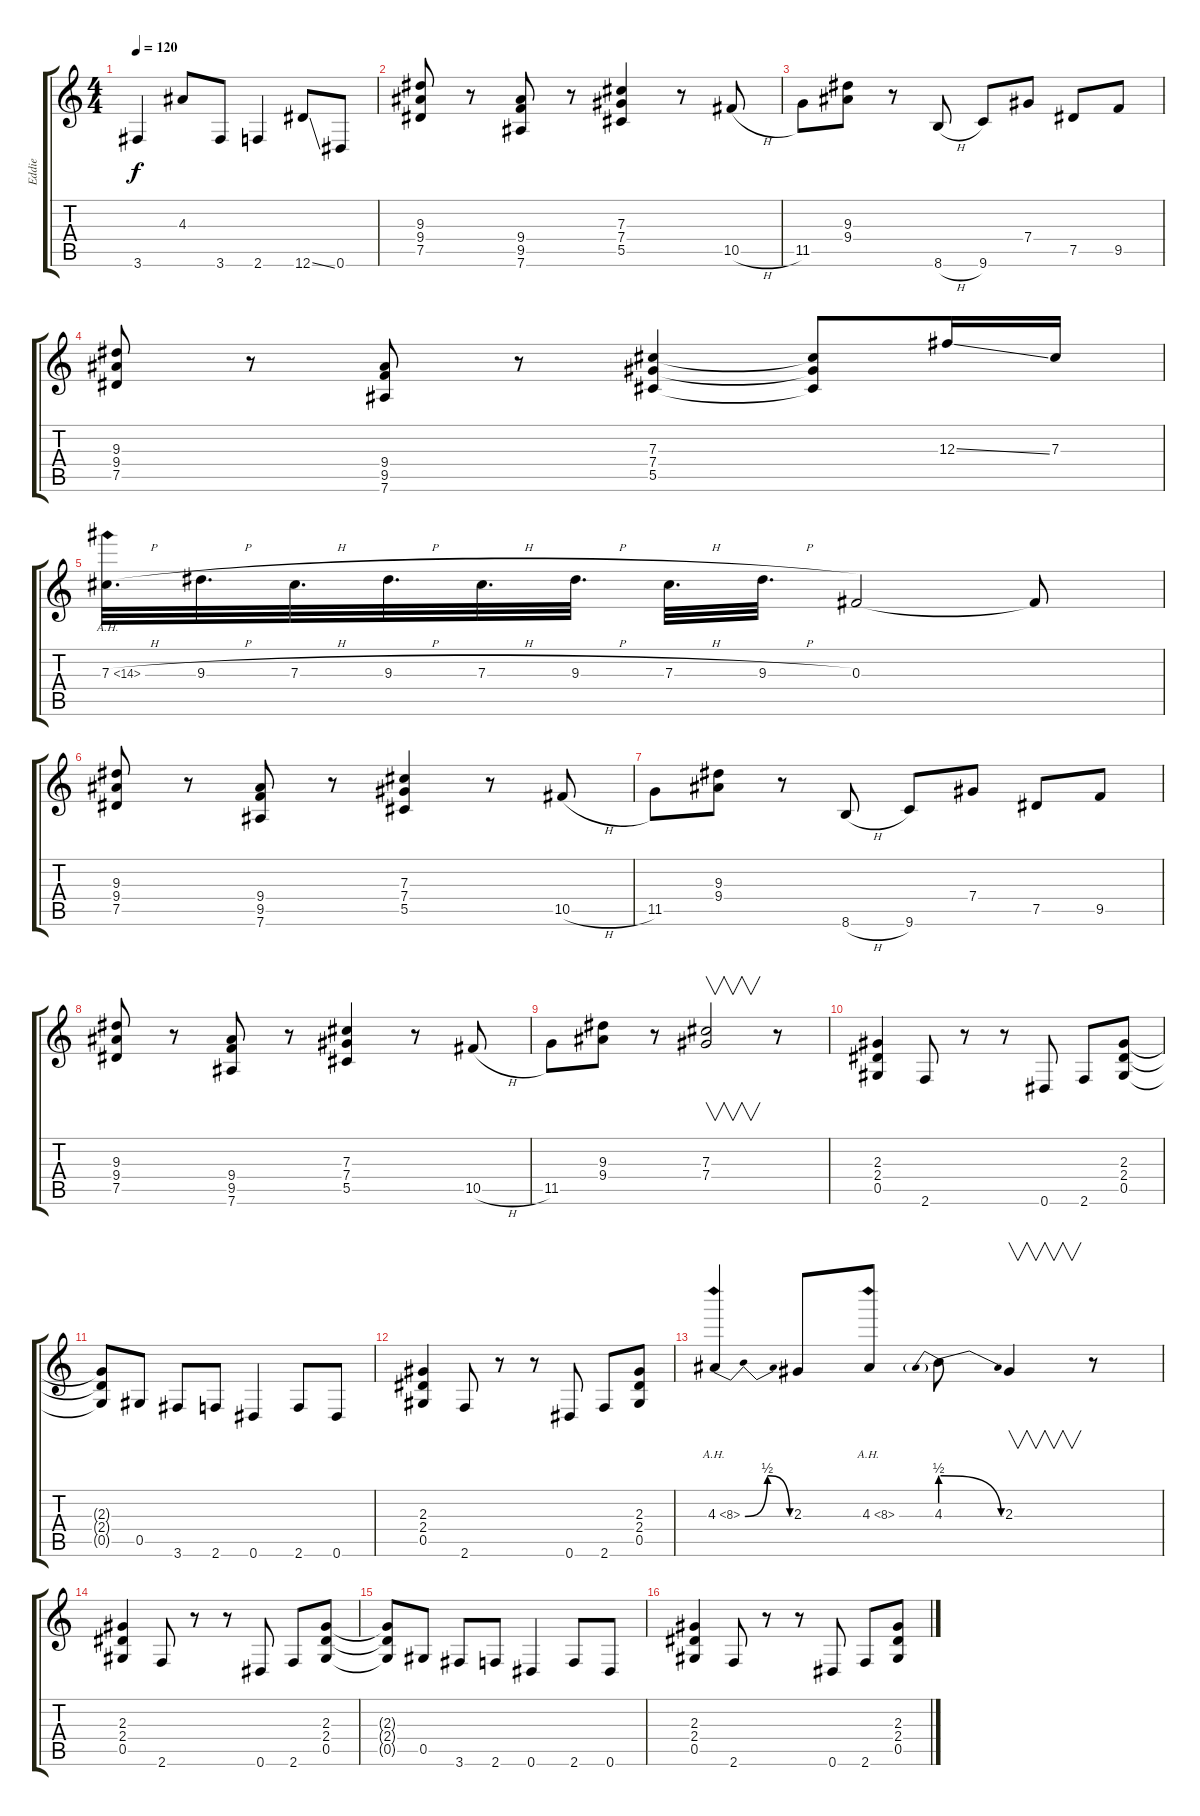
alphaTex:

\track ("Eddie" "Eddie") {instrument distortionguitar}
\staff {score tabs}
\tuning (Eb4 Bb3 Gb3 Db3 Ab2 Eb2) {hide}
\ts (4 4)
\tempo 120
\clef g2
\ks c
3.6.4{dy f} 4.3.8 3.6.8 2.6.4 12.6{ss}.8 0.6.8 |
(9.3 9.4 7.5).8 r.8 (9.4 9.5 7.6).8 r.8 (7.3 7.4 5.5).4 r.8 10.5{h}.8 |
11.5.8 (9.3 9.4).8 r.8 8.6{h}.8 9.6.8 7.4.8 7.5.8 9.5.8 |
(9.3 9.4 7.5).8 r.8 (9.4 9.5 7.6).8 r.8 (7.3 7.4 5.5).4 (7.3{t} 7.4{t} 5.5{t}).8 12.3{ss}.16 7.3.16 |
7.3{ah 7 h}.32{d} 9.3{h}.32{d} 7.3{h}.32{d} 9.3{h}.32{d} 7.3{h}.32{d} 9.3{h}.32{d} 7.3{h}.32{d} 9.3{h}.32{d} 0.3.2 0.3{t}.8 |
(9.3 9.4 7.5).8 r.8 (9.4 9.5 7.6).8 r.8 (7.3 7.4 5.5).4 r.8 10.5{h}.8 |
11.5.8 (9.3 9.4).8 r.8 8.6{h}.8 9.6.8 7.4.8 7.5.8 9.5.8 |
(9.3 9.4 7.5).8 r.8 (9.4 9.5 7.6).8 r.8 (7.3 7.4 5.5).4 r.8 10.5{h}.8 |
11.5.8 (9.3 9.4).8 r.8 (7.3 7.4).2{v} r.8 |
(2.3 2.4 0.5).4 2.6.8 r.8 r.8 0.6.8 2.6.8 (2.3 2.4 0.5).8 |
(2.3{t} 2.4{t} 0.5{t}).8 0.5.8 3.6.8 2.6.8 0.6.4 2.6.8 0.6.8 |
(2.3 2.4 0.5).4 2.6.8 r.8 r.8 0.6.8 2.6.8 (2.3 2.4 0.5).8 |
4.3{be (bendrelease 0 0 30 2 30 2 60 0) ah 4}.4 2.3.8 4.3{ah 4}.8 4.3{be (prebendrelease 0 2 60 0)}.8 2.3.4{v} r.8 |
(2.3 2.4 0.5).4 2.6.8 r.8 r.8 0.6.8 2.6.8 (2.3 2.4 0.5).8 |
(2.3{t} 2.4{t} 0.5{t}).8 0.5.8 3.6.8 2.6.8 0.6.4 2.6.8 0.6.8 |
(2.3 2.4 0.5).4 2.6.8 r.8 r.8 0.6.8 2.6.8 (2.3 2.4 0.5).8
